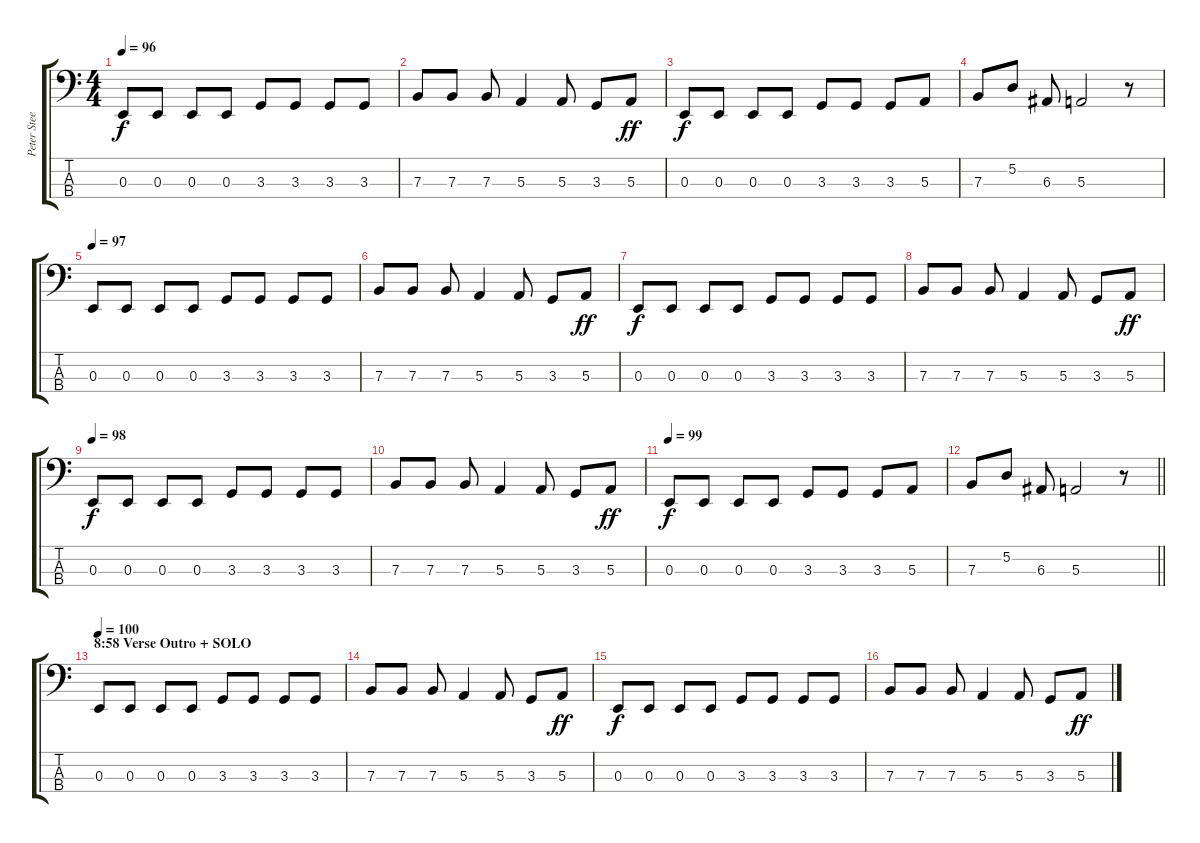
\track ("Peter Steele R.I.P. (Bass Guitar)" "Peter Stee") {instrument acousticbass}
\staff {score tabs}
\tuning (D2 A1 E1 B0) {hide}
\ts (4 4)
\tempo 96
\clef f4
\ks c
0.3.8{dy f} 0.3.8 0.3.8 0.3.8 3.3.8 3.3.8 3.3.8 3.3.8 |
7.3.8 7.3.8 7.3.8 5.3.4 5.3.8 3.3.8 5.3.8{dy ff} |
0.3.8{dy f} 0.3.8 0.3.8 0.3.8 3.3.8 3.3.8 3.3.8 5.3.8 |
7.3.8 5.2.8 6.3.8 5.3.2 r.8 |
\tempo 97
0.3.8 0.3.8 0.3.8 0.3.8 3.3.8 3.3.8 3.3.8 3.3.8 |
7.3.8 7.3.8 7.3.8 5.3.4 5.3.8 3.3.8 5.3.8{dy ff} |
0.3.8{dy f} 0.3.8 0.3.8 0.3.8 3.3.8 3.3.8 3.3.8 3.3.8 |
7.3.8 7.3.8 7.3.8 5.3.4 5.3.8 3.3.8 5.3.8{dy ff} |
\tempo 98
0.3.8{dy f} 0.3.8 0.3.8 0.3.8 3.3.8 3.3.8 3.3.8 3.3.8 |
7.3.8 7.3.8 7.3.8 5.3.4 5.3.8 3.3.8 5.3.8{dy ff} |
\tempo 99
0.3.8{dy f} 0.3.8 0.3.8 0.3.8 3.3.8 3.3.8 3.3.8 5.3.8 |
\barLineRight lightlight
7.3.8 5.2.8 6.3.8 5.3.2 r.8 |
\section ("" "8:58 Verse Outro + SOLO")
\tempo 100
0.3.8 0.3.8 0.3.8 0.3.8 3.3.8 3.3.8 3.3.8 3.3.8 |
7.3.8 7.3.8 7.3.8 5.3.4 5.3.8 3.3.8 5.3.8{dy ff} |
0.3.8{dy f} 0.3.8 0.3.8 0.3.8 3.3.8 3.3.8 3.3.8 3.3.8 |
7.3.8 7.3.8 7.3.8 5.3.4 5.3.8 3.3.8 5.3.8{dy ff}
